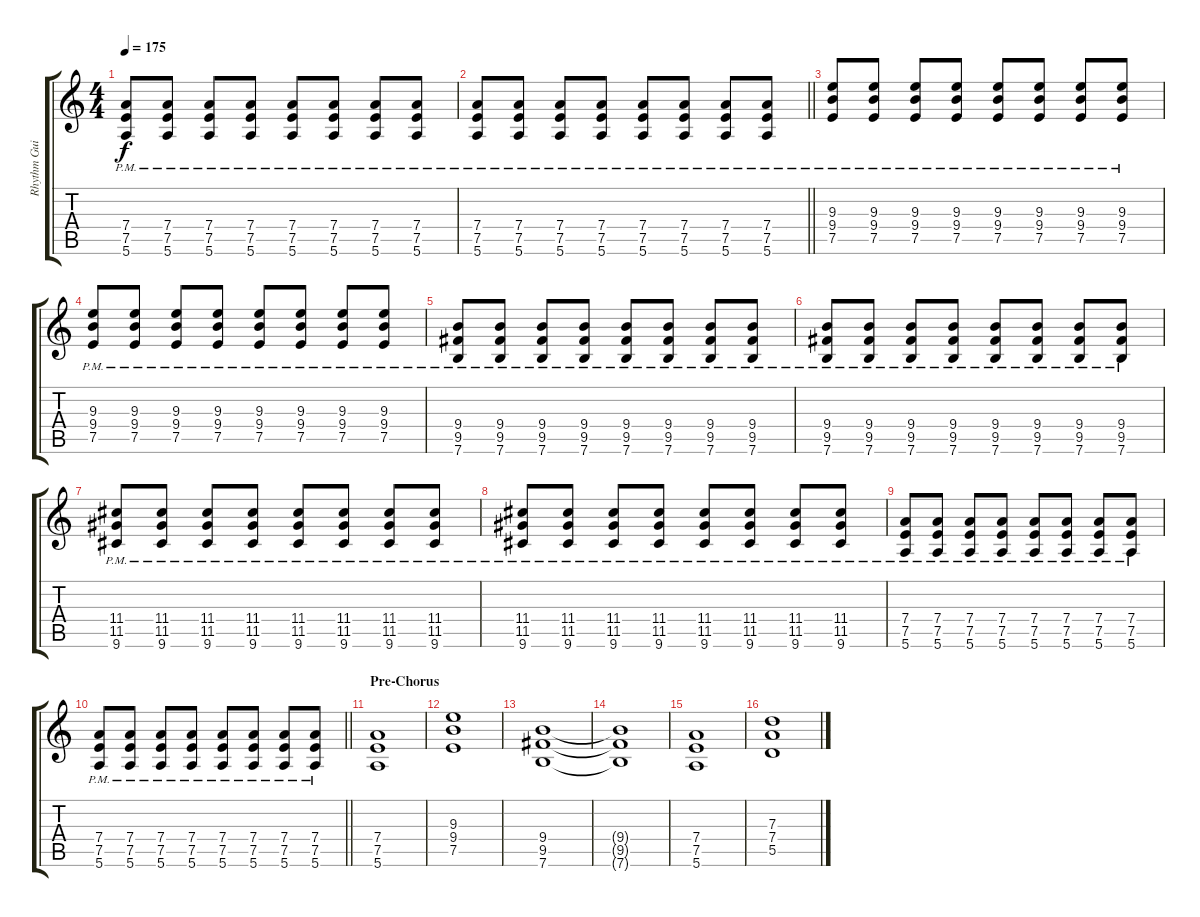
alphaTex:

\track ("Rhythm Guitar" "Rhythm Gui") {instrument overdrivenguitar}
\staff {score tabs}
\tuning (E4 B3 G3 D3 A2 E2) {hide}
\ts (4 4)
\tempo 175
\clef g2
\ks c
(7.4{pm} 7.5{pm} 5.6{pm}).8{dy f} (7.4{pm} 7.5{pm} 5.6{pm}).8 (7.4{pm} 7.5{pm} 5.6{pm}).8 (7.4{pm} 7.5{pm} 5.6{pm}).8 (7.4{pm} 7.5{pm} 5.6{pm}).8 (7.4{pm} 7.5{pm} 5.6{pm}).8 (7.4{pm} 7.5{pm} 5.6{pm}).8 (7.4{pm} 7.5{pm} 5.6{pm}).8 |
\barLineRight lightlight
(7.4{pm} 7.5{pm} 5.6{pm}).8 (7.4{pm} 7.5{pm} 5.6{pm}).8 (7.4{pm} 7.5{pm} 5.6{pm}).8 (7.4{pm} 7.5{pm} 5.6{pm}).8 (7.4{pm} 7.5{pm} 5.6{pm}).8 (7.4{pm} 7.5{pm} 5.6{pm}).8 (7.4{pm} 7.5{pm} 5.6{pm}).8 (7.4{pm} 7.5{pm} 5.6{pm}).8 |
(9.3{pm} 9.4{pm} 7.5{pm}).8 (9.3{pm} 9.4{pm} 7.5{pm}).8 (9.3{pm} 9.4{pm} 7.5{pm}).8 (9.3{pm} 9.4{pm} 7.5{pm}).8 (9.3{pm} 9.4{pm} 7.5{pm}).8 (9.3{pm} 9.4{pm} 7.5{pm}).8 (9.3{pm} 9.4{pm} 7.5{pm}).8 (9.3{pm} 9.4{pm} 7.5{pm}).8 |
(9.3{pm} 9.4{pm} 7.5{pm}).8 (9.3{pm} 9.4{pm} 7.5{pm}).8 (9.3{pm} 9.4{pm} 7.5{pm}).8 (9.3{pm} 9.4{pm} 7.5{pm}).8 (9.3{pm} 9.4{pm} 7.5{pm}).8 (9.3{pm} 9.4{pm} 7.5{pm}).8 (9.3{pm} 9.4{pm} 7.5{pm}).8 (9.3{pm} 9.4{pm} 7.5{pm}).8 |
(9.4{pm} 9.5{pm} 7.6{pm}).8 (9.4{pm} 9.5{pm} 7.6{pm}).8 (9.4{pm} 9.5{pm} 7.6{pm}).8 (9.4{pm} 9.5{pm} 7.6{pm}).8 (9.4{pm} 9.5{pm} 7.6{pm}).8 (9.4{pm} 9.5{pm} 7.6{pm}).8 (9.4{pm} 9.5{pm} 7.6{pm}).8 (9.4{pm} 9.5{pm} 7.6{pm}).8 |
(9.4{pm} 9.5{pm} 7.6{pm}).8 (9.4{pm} 9.5{pm} 7.6{pm}).8 (9.4{pm} 9.5{pm} 7.6{pm}).8 (9.4{pm} 9.5{pm} 7.6{pm}).8 (9.4{pm} 9.5{pm} 7.6{pm}).8 (9.4{pm} 9.5{pm} 7.6{pm}).8 (9.4{pm} 9.5{pm} 7.6{pm}).8 (9.4{pm} 9.5{pm} 7.6{pm}).8 |
(11.4{pm} 11.5{pm} 9.6{pm}).8 (11.4{pm} 11.5{pm} 9.6{pm}).8 (11.4{pm} 11.5{pm} 9.6{pm}).8 (11.4{pm} 11.5{pm} 9.6{pm}).8 (11.4{pm} 11.5{pm} 9.6{pm}).8 (11.4{pm} 11.5{pm} 9.6{pm}).8 (11.4{pm} 11.5{pm} 9.6{pm}).8 (11.4{pm} 11.5{pm} 9.6{pm}).8 |
(11.4{pm} 11.5{pm} 9.6{pm}).8 (11.4{pm} 11.5{pm} 9.6{pm}).8 (11.4{pm} 11.5{pm} 9.6{pm}).8 (11.4{pm} 11.5{pm} 9.6{pm}).8 (11.4{pm} 11.5{pm} 9.6{pm}).8 (11.4{pm} 11.5{pm} 9.6{pm}).8 (11.4{pm} 11.5{pm} 9.6{pm}).8 (11.4{pm} 11.5{pm} 9.6{pm}).8 |
(7.4{pm} 7.5{pm} 5.6{pm}).8 (7.4{pm} 7.5{pm} 5.6{pm}).8 (7.4{pm} 7.5{pm} 5.6{pm}).8 (7.4{pm} 7.5{pm} 5.6{pm}).8 (7.4{pm} 7.5{pm} 5.6{pm}).8 (7.4{pm} 7.5{pm} 5.6{pm}).8 (7.4{pm} 7.5{pm} 5.6{pm}).8 (7.4{pm} 7.5{pm} 5.6{pm}).8 |
\barLineRight lightlight
(7.4{pm} 7.5{pm} 5.6{pm}).8 (7.4{pm} 7.5{pm} 5.6{pm}).8 (7.4{pm} 7.5{pm} 5.6{pm}).8 (7.4{pm} 7.5{pm} 5.6{pm}).8 (7.4{pm} 7.5{pm} 5.6{pm}).8 (7.4{pm} 7.5{pm} 5.6{pm}).8 (7.4{pm} 7.5{pm} 5.6{pm}).8 (7.4{pm} 7.5{pm} 5.6{pm}).8 |
\section ("" "Pre-Chorus")
(7.4 7.5 5.6).1 |
(9.3 9.4 7.5).1 |
(9.4 9.5 7.6).1 |
(9.4{t} 9.5{t} 7.6{t}).1 |
(7.4 7.5 5.6).1 |
(7.3 7.4 5.5).1
